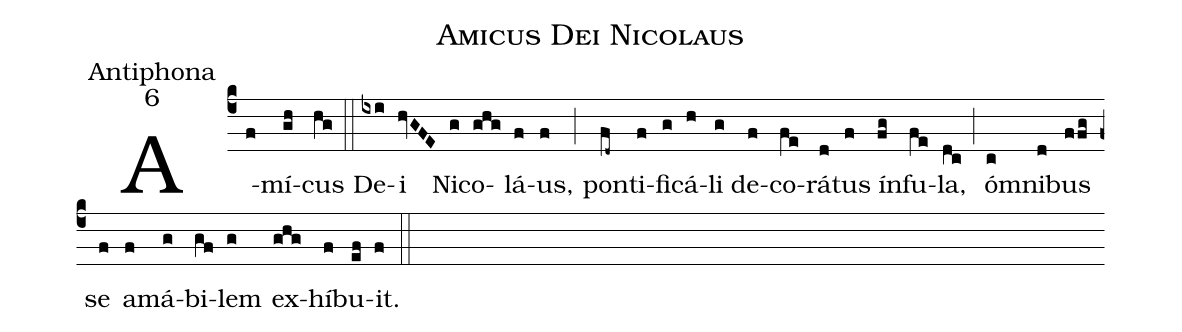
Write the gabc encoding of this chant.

name:Amicus Dei Nicolaus;
office-part:Antiphona;
mode:6;
%%
(c4) A(f)mí(gh)cus(hg) (::)
De(ixi)i(hvGFE) Ni(g)co(ghg)lá(f)us,(f) (;) pon(fd~)ti(f)fi(g)cá(h)li(g) de(f)co(fe)rá(d)tus(f) ín(fg)fu(fe)la,(dc) (;) óm(c)ni(d)bus(ffg) se(f) a(f)má(g)bi(gf)lem(g) ex(ghg)hí(f)bu(ef)it.(f) (::)
